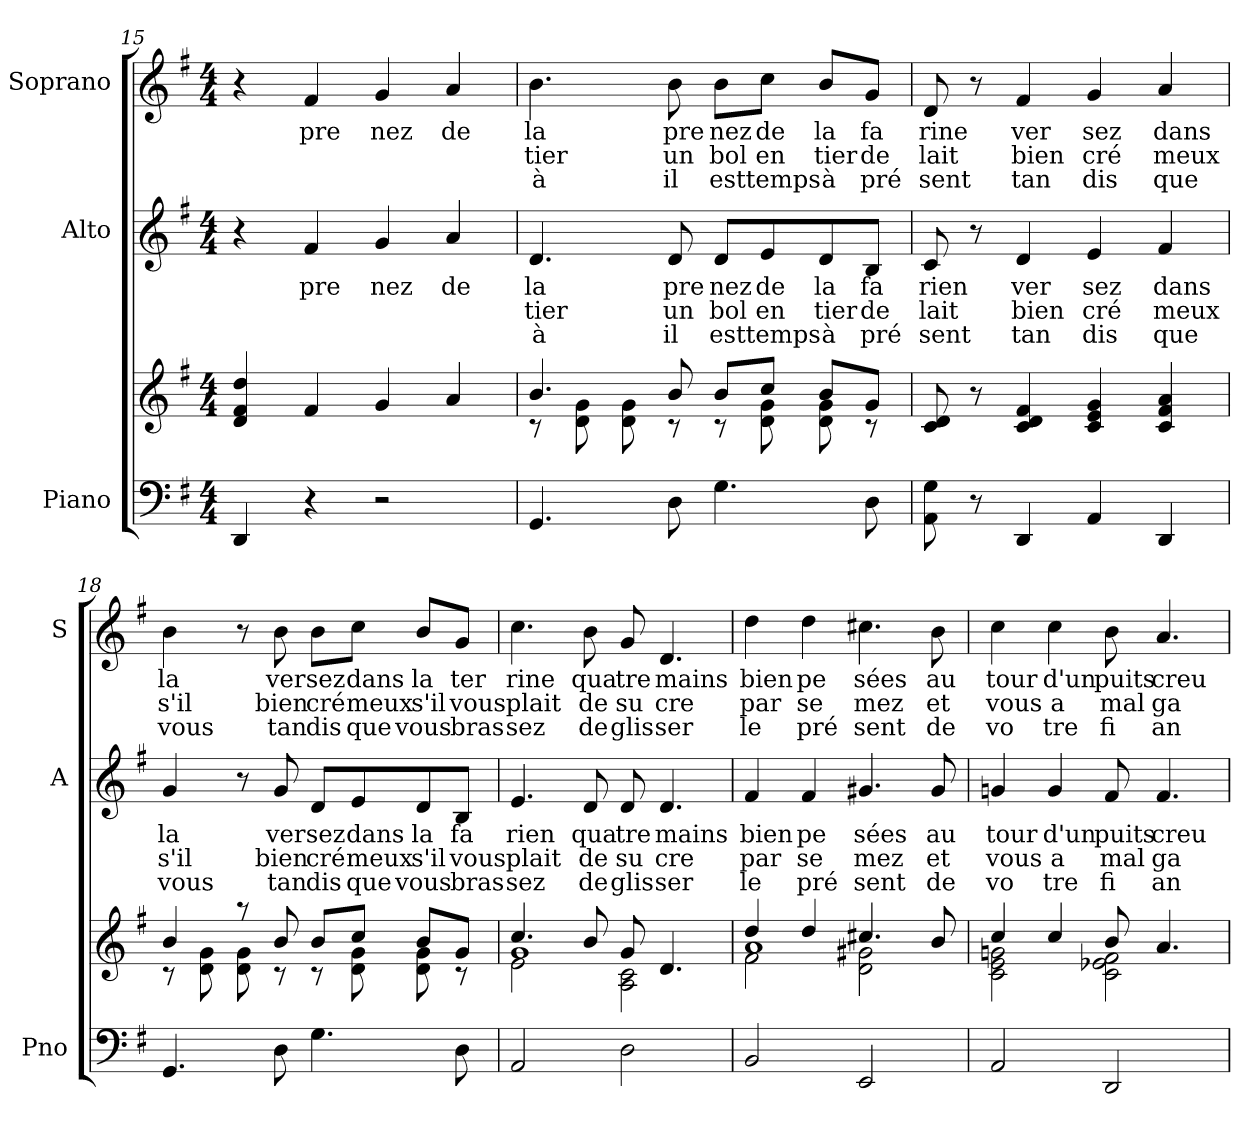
**kern	**kern	**kern	**text	**text	**text	**kern	**text	**text	**text
*part3	*part3	*part2	*part2	*part2	*part2	*part1	*part1	*part1	*part1
*staff4	*staff3	*staff2	*staff2	*staff2	*staff2	*staff1	*staff1	*staff1	*staff1
*I"Piano	*	*I"Alto	*	*	*	*I"Soprano	*	*	*
*I'Pno	*	*I'A	*	*	*	*I'S	*	*	*
*clefF4	*clefG2	*clefG2	*	*	*	*clefG2	*	*	*
*k[f#]	*k[f#]	*k[f#]	*	*	*	*k[f#]	*	*	*
*G:	*G:	*G:	*	*	*	*G:	*	*	*
*M4/4	*M4/4	*M4/4	*	*	*	*M4/4	*	*	*
=15	=15	=15	=15	=15	=15	=15	=15	=15	=15
4DD/	4d/ 4f#/ 4dd/	4r	.	.	.	4r	.	.	.
!	!	!	!LO:LY:b	!	!	!	!	!	!
!	!	!	!	!	!	!	!LO:LY:b	!	!
4r	4f#/	4f#/	pre	.	.	4f#/	pre	.	.
!	!	!	!LO:LY:b	!	!	!	!	!	!
!	!	!	!	!	!	!	!LO:LY:b	!	!
2r	4g/	4g/	nez	.	.	4g/	nez	.	.
!	!	!	!LO:LY:b	!	!	!	!	!	!
!	!	!	!	!	!	!	!LO:LY:b	!	!
.	4a/	4a/	de	.	.	4a/	de	.	.
=16	=16	=16	=16	=16	=16	=16	=16	=16	=16
*	*^	*	*	*	*	*	*	*	*
!	!	!	!	!LO:LY:b	!LO:LY:b	!LO:LY:b	!	!	!	!
!	!	!	!	!	!	!	!	!LO:LY:b	!LO:LY:b	!LO:LY:b
4.GG/	4.b/	8rc	4.d/	la	tier	à	4.b\	la	tier	à
.	.	8d\ 8g\	.	.	.	.	.	.	.	.
.	.	8d\ 8g\	.	.	.	.	.	.	.	.
!	!	!	!	!LO:LY:b	!LO:LY:b	!LO:LY:b	!	!	!	!
!	!	!	!	!	!	!	!	!LO:LY:b	!LO:LY:b	!LO:LY:b
8D\	8b/	8rc	8d/	pre	un	il	8b\	pre	un	il
!	!	!	!	!LO:LY:b	!LO:LY:b	!LO:LY:b	!	!	!	!
!	!	!	!	!	!	!	!	!LO:LY:b	!LO:LY:b	!LO:LY:b
4.G\	8b/L	8rc	8d/L	nez	bol	est	8b\L	nez	bol	est
!	!	!	!	!LO:LY:b	!LO:LY:b	!LO:LY:b	!	!	!	!
!	!	!	!	!	!	!	!	!LO:LY:b	!LO:LY:b	!LO:LY:b
.	8cc/J	8d\ 8g\	8e/	de	en	temps	8cc\J	de	en	temps
!	!	!	!	!LO:LY:b	!LO:LY:b	!LO:LY:b	!	!	!	!
!	!	!	!	!	!	!	!	!LO:LY:b	!LO:LY:b	!LO:LY:b
.	8b/L	8d\ 8g\	8d/	la	tier	à	8b/L	la	tier	à
!	!	!	!	!LO:LY:b	!LO:LY:b	!LO:LY:b	!	!	!	!
!	!	!	!	!	!	!	!	!LO:LY:b	!LO:LY:b	!LO:LY:b
8D\	8g/J	8rc	8B/J	fa	de	pré	8g/J	fa	de	pré
*	*v	*v	*	*	*	*	*	*	*	*
!!LO:LB:g=z
=17	=17	=17	=17	=17	=17	=17	=17	=17	=17
*	*^	*	*	*	*	*	*	*	*
!	!	!	!	!LO:LY:b	!LO:LY:b	!LO:LY:b	!	!	!	!
*	*v	*v	*	*	*	*	*	*	*	*
*	*^	*	*	*	*	*	*	*	*
!	!	!	!	!	!	!	!	!LO:LY:b	!LO:LY:b	!LO:LY:b
*	*v	*v	*	*	*	*	*	*	*	*
8AA\ 8G\	8c/ 8d/	8c/	rien	lait	sent	8d/	rine	lait	sent
8r	8r	8r	.	.	.	8r	.	.	.
!	!	!	!LO:LY:b	!LO:LY:b	!LO:LY:b	!	!	!	!
!	!	!	!	!	!	!	!LO:LY:b	!LO:LY:b	!LO:LY:b
4DD/	4c/ 4d/ 4f#/	4d/	ver	bien	tan	4f#/	ver	bien	tan
!	!	!	!LO:LY:b	!LO:LY:b	!LO:LY:b	!	!	!	!
!	!	!	!	!	!	!	!LO:LY:b	!LO:LY:b	!LO:LY:b
4AA/	4c/ 4e/ 4g/	4e/	sez	cré	dis	4g/	sez	cré	dis
!	!	!	!LO:LY:b	!LO:LY:b	!LO:LY:b	!	!	!	!
!	!	!	!	!	!	!	!LO:LY:b	!LO:LY:b	!LO:LY:b
4DD/	4c/ 4f#/ 4a/	4f#/	dans	meux	que	4a/	dans	meux	que
=18	=18	=18	=18	=18	=18	=18	=18	=18	=18
*	*^	*	*	*	*	*	*	*	*
!	!	!	!	!LO:LY:b	!LO:LY:b	!LO:LY:b	!	!	!	!
!	!	!	!	!	!	!	!	!LO:LY:b	!LO:LY:b	!LO:LY:b
4.GG/	4b/	8rc	4g/	la	s'il	vous	4b\	la	s'il	vous
.	.	8d\ 8g\	.	.	.	.	.	.	.	.
.	8raa	8d\ 8g\	8r	.	.	.	8r	.	.	.
!	!	!	!	!LO:LY:b	!LO:LY:b	!LO:LY:b	!	!	!	!
!	!	!	!	!	!	!	!	!LO:LY:b	!LO:LY:b	!LO:LY:b
8D\	8b/	8rc	8g/	ver	bien	tan	8b\	ver	bien	tan
!	!	!	!	!LO:LY:b	!LO:LY:b	!LO:LY:b	!	!	!	!
!	!	!	!	!	!	!	!	!LO:LY:b	!LO:LY:b	!LO:LY:b
4.G\	8b/L	8rc	8d/L	sez	cré	dis	8b\L	sez	cré	dis
!	!	!	!	!LO:LY:b	!LO:LY:b	!LO:LY:b	!	!	!	!
!	!	!	!	!	!	!	!	!LO:LY:b	!LO:LY:b	!LO:LY:b
.	8cc/J	8d\ 8g\	8e/	dans	meux	que	8cc\J	dans	meux	que
!	!	!	!	!LO:LY:b	!LO:LY:b	!LO:LY:b	!	!	!	!
!	!	!	!	!	!	!	!	!LO:LY:b	!LO:LY:b	!LO:LY:b
.	8b/L	8d\ 8g\	8d/	la	s'il	vous	8b/L	la	s'il	vous
!	!	!	!	!LO:LY:b	!LO:LY:b	!LO:LY:b	!	!	!	!
!	!	!	!	!	!	!	!	!LO:LY:b	!LO:LY:b	!LO:LY:b
8D\	8g/J	8rc	8B/J	fa	vous	bras	8g/J	ter	vous	bras
=19	=19	=19	=19	=19	=19	=19	=19	=19	=19	=19
*	*	*^	*	*	*	*	*	*	*	*
!	!	!	!	!	!LO:LY:b	!LO:LY:b	!LO:LY:b	!	!	!	!
!	!	!	!	!	!	!	!	!	!LO:LY:b	!LO:LY:b	!LO:LY:b
2AA/	4.cc/	1g	2e\	4.e/	rien	plait	sez	4.cc\	rine	plait	sez
!	!	!	!	!	!LO:LY:b	!LO:LY:b	!LO:LY:b	!	!	!	!
!	!	!	!	!	!	!	!	!	!LO:LY:b	!LO:LY:b	!LO:LY:b
.	8b/	.	.	8d/	qua	de	de	8b\	qua	de	de
!	!	!	!	!	!LO:LY:b	!LO:LY:b	!LO:LY:b	!	!	!	!
!	!	!	!	!	!	!	!	!	!LO:LY:b	!LO:LY:b	!LO:LY:b
2D\	8g/	.	2A\ 2c\	8d/	tre	su	glis	8g/	tre	su	glis
!	!	!	!	!	!LO:LY:b	!LO:LY:b	!LO:LY:b	!	!	!	!
!	!	!	!	!	!	!	!	!	!LO:LY:b	!LO:LY:b	!LO:LY:b
.	4.d/	.	.	4.d/	mains	cre	ser	4.d/	mains	cre	ser
=20	=20	=20	=20	=20	=20	=20	=20	=20	=20	=20	=20
!	!	!	!	!	!LO:LY:b	!LO:LY:b	!LO:LY:b	!	!	!	!
!	!	!	!	!	!	!	!	!	!LO:LY:b	!LO:LY:b	!LO:LY:b
2BB/	4dd/	1a	2f#\	4f#/	bien	par	le	4dd\	bien	par	le
!	!	!	!	!	!LO:LY:b	!LO:LY:b	!LO:LY:b	!	!	!	!
!	!	!	!	!	!	!	!	!	!LO:LY:b	!LO:LY:b	!LO:LY:b
.	4dd/	.	.	4f#/	pe	se	pré	4dd\	pe	se	pré
!	!	!	!	!	!LO:LY:b	!LO:LY:b	!LO:LY:b	!	!	!	!
!	!	!	!	!	!	!	!	!	!LO:LY:b	!LO:LY:b	!LO:LY:b
2EE/	4.cc#X/	.	2d\ 2g#X\	4.g#X/	sées	mez	sent	4.cc#X\	sées	mez	sent
!	!	!	!	!	!LO:LY:b	!LO:LY:b	!LO:LY:b	!	!	!	!
!	!	!	!	!	!	!	!	!	!LO:LY:b	!LO:LY:b	!LO:LY:b
.	8b/	.	.	8g#/	au	et	de	8b\	au	et	de
*	*	*v	*v	*	*	*	*	*	*	*	*
!!LO:LB:g=z
=21	=21	=21	=21	=21	=21	=21	=21	=21	=21	=21
!	!	!	!	!LO:LY:b	!LO:LY:b	!LO:LY:b	!	!	!	!
!	!	!	!	!	!	!	!	!LO:LY:b	!LO:LY:b	!LO:LY:b
2AA/	4cc/	2c\ 2e\ 2gn\	4gn/	tour	vous	vo	4cc\	tour	vous	vo
!	!	!	!	!LO:LY:b	!LO:LY:b	!LO:LY:b	!	!	!	!
!	!	!	!	!	!	!	!	!LO:LY:b	!LO:LY:b	!LO:LY:b
.	4cc/	.	4g/	d'un	a	tre	4cc\	d'un	a	tre
!	!	!	!	!LO:LY:b	!LO:LY:b	!LO:LY:b	!	!	!	!
!	!	!	!	!	!	!	!	!LO:LY:b	!LO:LY:b	!LO:LY:b
2DD/	8b/	2c\ 2e-X\ 2f#\	8f#/	puits	mal	fi	8b\	puits	mal	fi
!	!	!	!	!LO:LY:b	!LO:LY:b	!LO:LY:b	!	!	!	!
!	!	!	!	!	!	!	!	!LO:LY:b	!LO:LY:b	!LO:LY:b
.	4.a/	.	4.f#/	creu	ga	an	4.a/	creu	ga	an
*	*v	*v	*	*	*	*	*	*	*	*
=	=	=	=	=	=	=	=	=	=
*-	*-	*-	*-	*-	*-	*-	*-	*-	*-
